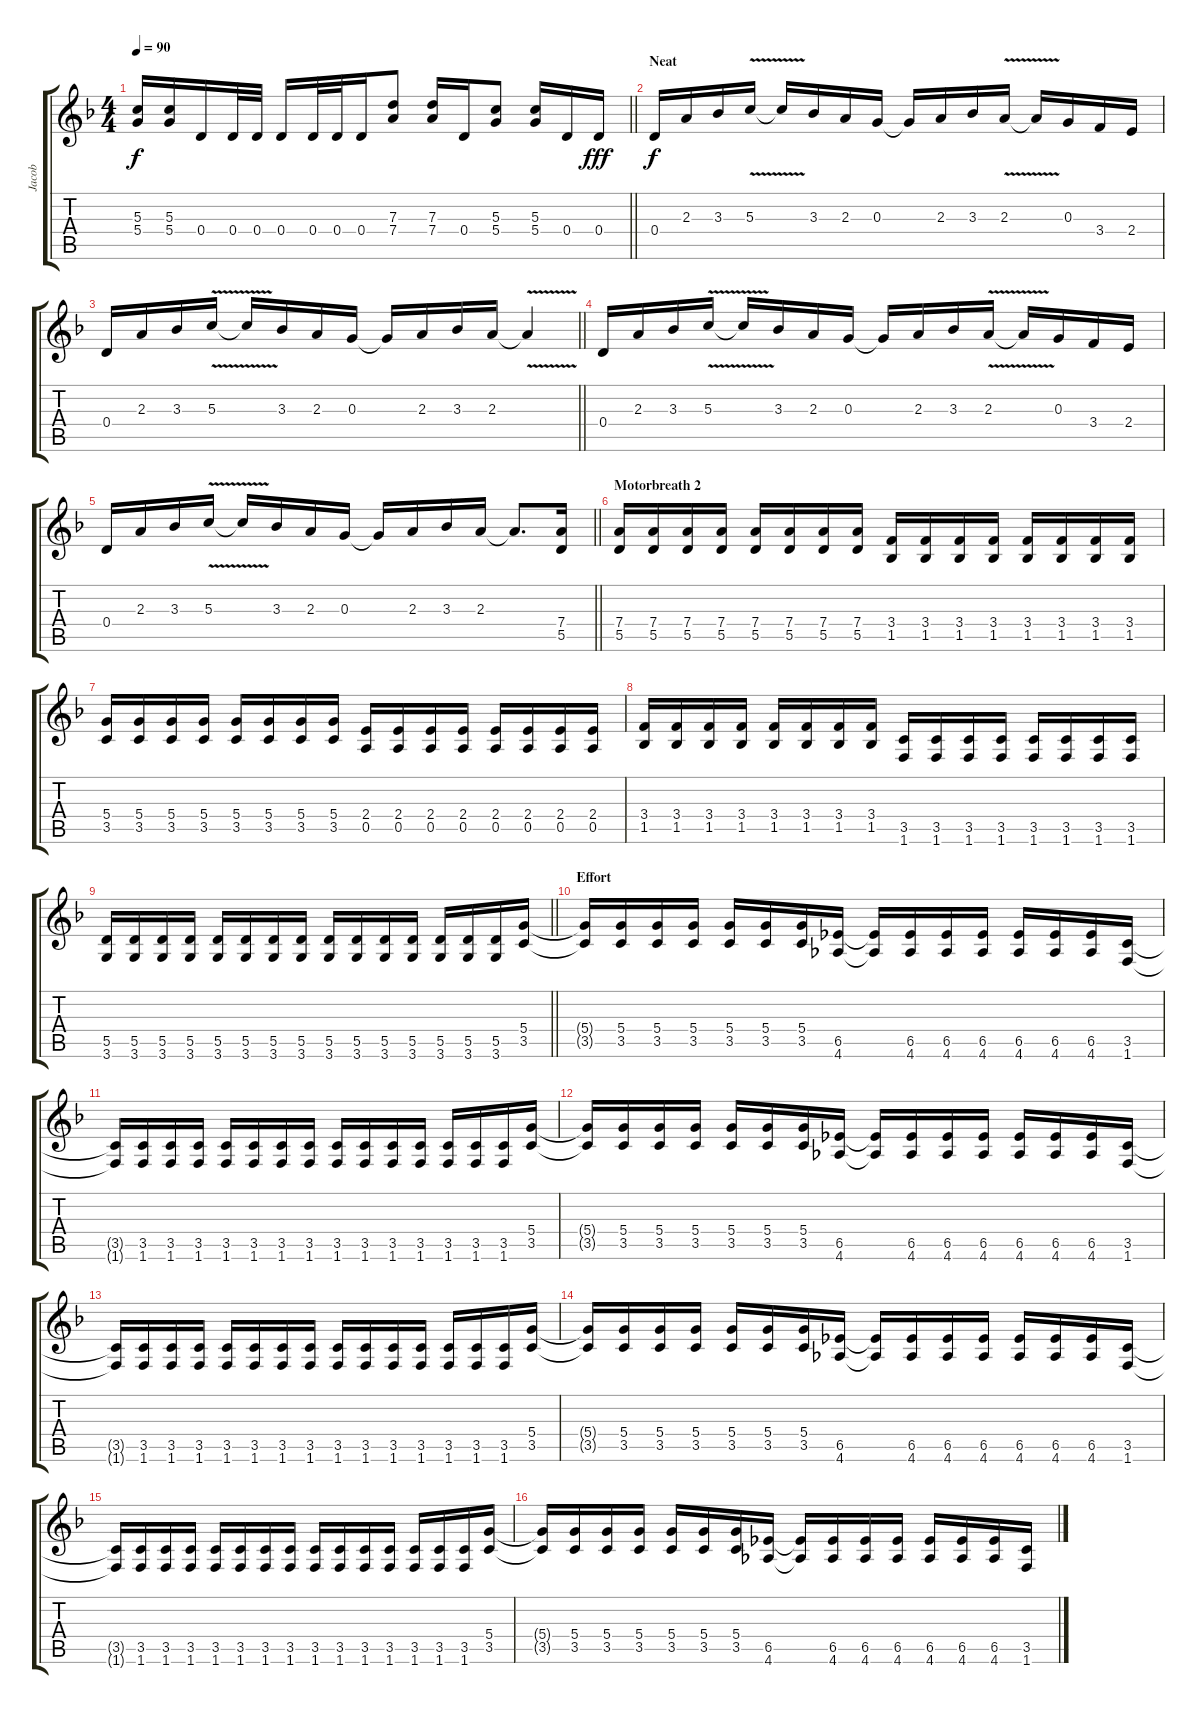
\track ("Jacob" "Jacob") {instrument overdrivenguitar}
\staff {score tabs}
\tuning (E4 B3 G3 D3 A2 E2) {hide}
\ts (4 4)
\tempo 90
\clef g2
\barLineRight lightlight
\ks dminor
(5.3{t} 5.4{t}).16{dy f} (5.3 5.4).16 0.4.16 0.4.32 0.4.32 0.4.16 0.4.32 0.4.32 0.4.16 (7.3 7.4).8 (7.3 7.4).16 0.4.16 (5.3 5.4).8 (5.3 5.4).16 0.4.16 0.4.16{dy fff} |
\section ("" "Neat")
0.4.16{dy f} 2.3.16 3.3.16 5.3{v}.16 5.3{t}.16 3.3.16 2.3.16 0.3.16 0.3{t}.16 2.3.16 3.3.16 2.3{v}.16 2.3{t}.16 0.3.16 3.4.16 2.4.16 |
\barLineRight lightlight
0.4.16 2.3.16 3.3.16 5.3{v}.16 5.3{t}.16 3.3.16 2.3.16 0.3.16 0.3{t}.16 2.3.16 3.3.16 2.3.16 2.3{v t}.4 |
0.4.16 2.3.16 3.3.16 5.3{v}.16 5.3{t}.16 3.3.16 2.3.16 0.3.16 0.3{t}.16 2.3.16 3.3.16 2.3{v}.16 2.3{t}.16 0.3.16 3.4.16 2.4.16 |
\barLineRight lightlight
0.4.16 2.3.16 3.3.16 5.3{v}.16 5.3{t}.16 3.3.16 2.3.16 0.3.16 0.3{t}.16 2.3.16 3.3.16 2.3.16 2.3{t}.8{d} (7.4 5.5).16 |
\section ("" "Motorbreath 2")
(7.4 5.5).16 (7.4 5.5).16 (7.4 5.5).16 (7.4 5.5).16 (7.4 5.5).16 (7.4 5.5).16 (7.4 5.5).16 (7.4 5.5).16 (3.4 1.5).16 (3.4 1.5).16 (3.4 1.5).16 (3.4 1.5).16 (3.4 1.5).16 (3.4 1.5).16 (3.4 1.5).16 (3.4 1.5).16 |
(5.4 3.5).16 (5.4 3.5).16 (5.4 3.5).16 (5.4 3.5).16 (5.4 3.5).16 (5.4 3.5).16 (5.4 3.5).16 (5.4 3.5).16 (2.4 0.5).16 (2.4 0.5).16 (2.4 0.5).16 (2.4 0.5).16 (2.4 0.5).16 (2.4 0.5).16 (2.4 0.5).16 (2.4 0.5).16 |
(3.4 1.5).16 (3.4 1.5).16 (3.4 1.5).16 (3.4 1.5).16 (3.4 1.5).16 (3.4 1.5).16 (3.4 1.5).16 (3.4 1.5).16 (3.5 1.6).16 (3.5 1.6).16 (3.5 1.6).16 (3.5 1.6).16 (3.5 1.6).16 (3.5 1.6).16 (3.5 1.6).16 (3.5 1.6).16 |
\barLineRight lightlight
(5.5 3.6).16 (5.5 3.6).16 (5.5 3.6).16 (5.5 3.6).16 (5.5 3.6).16 (5.5 3.6).16 (5.5 3.6).16 (5.5 3.6).16 (5.5 3.6).16 (5.5 3.6).16 (5.5 3.6).16 (5.5 3.6).16 (5.5 3.6).16 (5.5 3.6).16 (5.5 3.6).16 (5.4 3.5).16 |
\section ("" "Effort")
(5.4{t} 3.5{t}).16 (5.4 3.5).16 (5.4 3.5).16 (5.4 3.5).16 (5.4 3.5).16 (5.4 3.5).16 (5.4 3.5).16 (6.5 4.6).16 (6.5{t} 4.6{t}).16 (6.5 4.6).16 (6.5 4.6).16 (6.5 4.6).16 (6.5 4.6).16 (6.5 4.6).16 (6.5 4.6).16 (3.5 1.6).16 |
(3.5{t} 1.6{t}).16 (3.5 1.6).16 (3.5 1.6).16 (3.5 1.6).16 (3.5 1.6).16 (3.5 1.6).16 (3.5 1.6).16 (3.5 1.6).16 (3.5 1.6).16 (3.5 1.6).16 (3.5 1.6).16 (3.5 1.6).16 (3.5 1.6).16 (3.5 1.6).16 (3.5 1.6).16 (5.4 3.5).16 |
(5.4{t} 3.5{t}).16 (5.4 3.5).16 (5.4 3.5).16 (5.4 3.5).16 (5.4 3.5).16 (5.4 3.5).16 (5.4 3.5).16 (6.5 4.6).16 (6.5{t} 4.6{t}).16 (6.5 4.6).16 (6.5 4.6).16 (6.5 4.6).16 (6.5 4.6).16 (6.5 4.6).16 (6.5 4.6).16 (3.5 1.6).16 |
(3.5{t} 1.6{t}).16 (3.5 1.6).16 (3.5 1.6).16 (3.5 1.6).16 (3.5 1.6).16 (3.5 1.6).16 (3.5 1.6).16 (3.5 1.6).16 (3.5 1.6).16 (3.5 1.6).16 (3.5 1.6).16 (3.5 1.6).16 (3.5 1.6).16 (3.5 1.6).16 (3.5 1.6).16 (5.4 3.5).16 |
(5.4{t} 3.5{t}).16 (5.4 3.5).16 (5.4 3.5).16 (5.4 3.5).16 (5.4 3.5).16 (5.4 3.5).16 (5.4 3.5).16 (6.5 4.6).16 (6.5{t} 4.6{t}).16 (6.5 4.6).16 (6.5 4.6).16 (6.5 4.6).16 (6.5 4.6).16 (6.5 4.6).16 (6.5 4.6).16 (3.5 1.6).16 |
(3.5{t} 1.6{t}).16 (3.5 1.6).16 (3.5 1.6).16 (3.5 1.6).16 (3.5 1.6).16 (3.5 1.6).16 (3.5 1.6).16 (3.5 1.6).16 (3.5 1.6).16 (3.5 1.6).16 (3.5 1.6).16 (3.5 1.6).16 (3.5 1.6).16 (3.5 1.6).16 (3.5 1.6).16 (5.4 3.5).16 |
(5.4{t} 3.5{t}).16 (5.4 3.5).16 (5.4 3.5).16 (5.4 3.5).16 (5.4 3.5).16 (5.4 3.5).16 (5.4 3.5).16 (6.5 4.6).16 (6.5{t} 4.6{t}).16 (6.5 4.6).16 (6.5 4.6).16 (6.5 4.6).16 (6.5 4.6).16 (6.5 4.6).16 (6.5 4.6).16 (3.5 1.6).16
